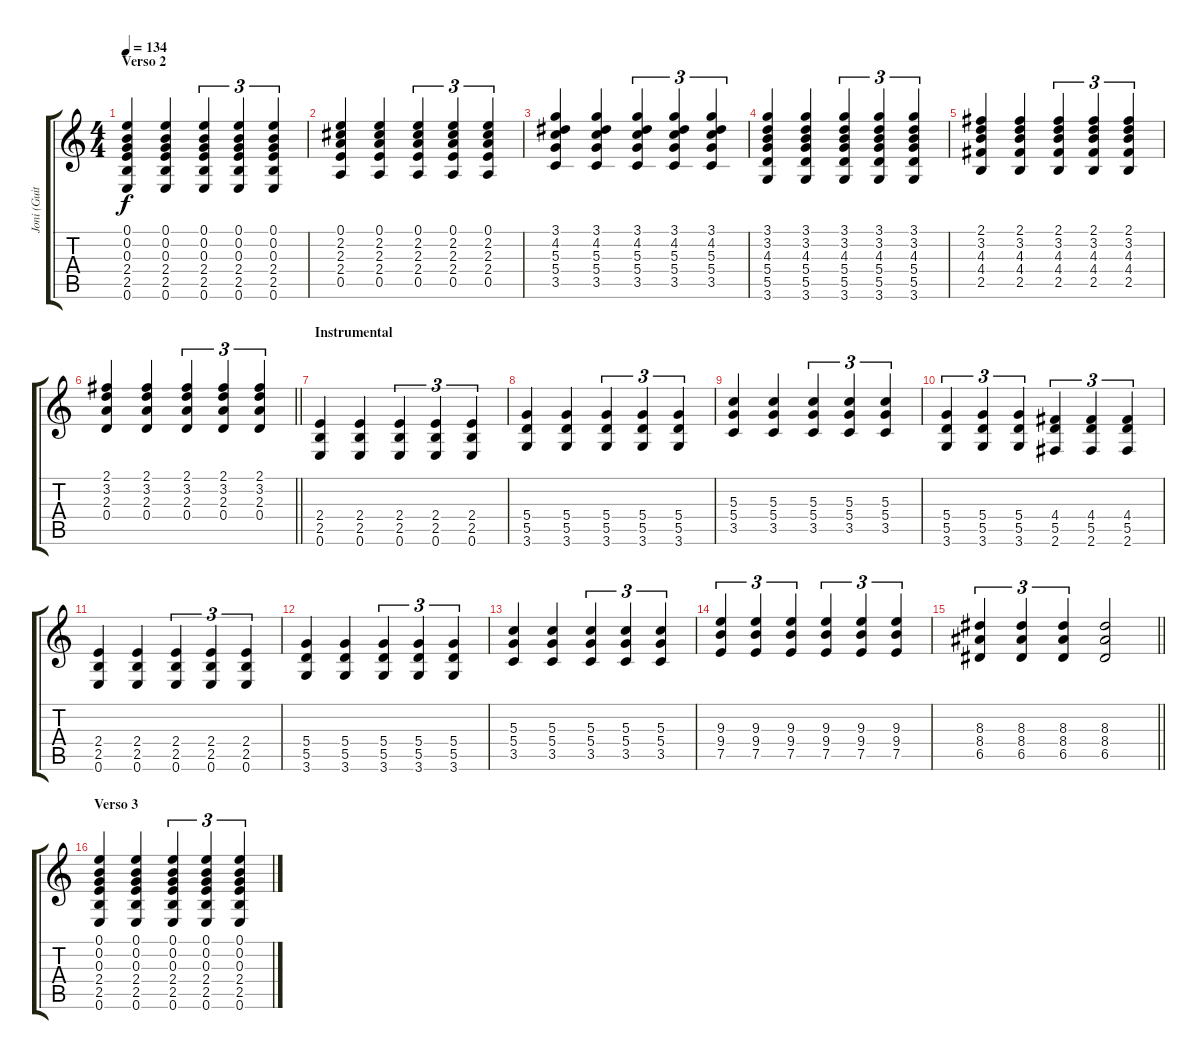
\track ("Joni (Guitarra)" "Joni (Guit") {instrument overdrivenguitar}
\staff {score tabs}
\tuning (E4 B3 G3 D3 A2 E2) {hide}
\ts (4 4)
\section ("" "Verso 2")
\tempo 134
\clef g2
\ks c
(0.1 0.2 0.3 2.4 2.5 0.6).4{dy f} (0.1 0.2 0.3 2.4 2.5 0.6).4 (0.1 0.2 0.3 2.4 2.5 0.6).4{tu (3 2)} (0.1 0.2 0.3 2.4 2.5 0.6).4{tu (3 2)} (0.1 0.2 0.3 2.4 2.5 0.6).4{tu (3 2)} |
(0.1 2.2 2.3 2.4 0.5).4 (0.1 2.2 2.3 2.4 0.5).4 (0.1 2.2 2.3 2.4 0.5).4{tu (3 2)} (0.1 2.2 2.3 2.4 0.5).4{tu (3 2)} (0.1 2.2 2.3 2.4 0.5).4{tu (3 2)} |
(3.1 4.2 5.3 5.4 3.5).4 (3.1 4.2 5.3 5.4 3.5).4 (3.1 4.2 5.3 5.4 3.5).4{tu (3 2)} (3.1 4.2 5.3 5.4 3.5).4{tu (3 2)} (3.1 4.2 5.3 5.4 3.5).4{tu (3 2)} |
(3.1 3.2 4.3 5.4 5.5 3.6).4 (3.1 3.2 4.3 5.4 5.5 3.6).4 (3.1 3.2 4.3 5.4 5.5 3.6).4{tu (3 2)} (3.1 3.2 4.3 5.4 5.5 3.6).4{tu (3 2)} (3.1 3.2 4.3 5.4 5.5 3.6).4{tu (3 2)} |
(2.1 3.2 4.3 4.4 2.5).4 (2.1 3.2 4.3 4.4 2.5).4 (2.1 3.2 4.3 4.4 2.5).4{tu (3 2)} (2.1 3.2 4.3 4.4 2.5).4{tu (3 2)} (2.1 3.2 4.3 4.4 2.5).4{tu (3 2)} |
\barLineRight lightlight
(2.1 3.2 2.3 0.4).4 (2.1 3.2 2.3 0.4).4 (2.1 3.2 2.3 0.4).4{tu (3 2)} (2.1 3.2 2.3 0.4).4{tu (3 2)} (2.1 3.2 2.3 0.4).4{tu (3 2)} |
\section ("" "Instrumental")
(2.4 2.5 0.6).4{instrument overdrivenguitar} (2.4 2.5 0.6).4 (2.4 2.5 0.6).4{tu (3 2)} (2.4 2.5 0.6).4{tu (3 2)} (2.4 2.5 0.6).4{tu (3 2)} |
(5.4 5.5 3.6).4 (5.4 5.5 3.6).4 (5.4 5.5 3.6).4{tu (3 2)} (5.4 5.5 3.6).4{tu (3 2)} (5.4 5.5 3.6).4{tu (3 2)} |
(5.3 5.4 3.5).4 (5.3 5.4 3.5).4 (5.3 5.4 3.5).4{tu (3 2)} (5.3 5.4 3.5).4{tu (3 2)} (5.3 5.4 3.5).4{tu (3 2)} |
(5.4 5.5 3.6).4{tu (3 2)} (5.4 5.5 3.6).4{tu (3 2)} (5.4 5.5 3.6).4{tu (3 2)} (4.4 5.5 2.6).4{tu (3 2)} (4.4 5.5 2.6).4{tu (3 2)} (4.4 5.5 2.6).4{tu (3 2)} |
(2.4 2.5 0.6).4 (2.4 2.5 0.6).4 (2.4 2.5 0.6).4{tu (3 2)} (2.4 2.5 0.6).4{tu (3 2)} (2.4 2.5 0.6).4{tu (3 2)} |
(5.4 5.5 3.6).4 (5.4 5.5 3.6).4 (5.4 5.5 3.6).4{tu (3 2)} (5.4 5.5 3.6).4{tu (3 2)} (5.4 5.5 3.6).4{tu (3 2)} |
(5.3 5.4 3.5).4 (5.3 5.4 3.5).4 (5.3 5.4 3.5).4{tu (3 2)} (5.3 5.4 3.5).4{tu (3 2)} (5.3 5.4 3.5).4{tu (3 2)} |
(9.3 9.4 7.5).4{tu (3 2)} (9.3 9.4 7.5).4{tu (3 2)} (9.3 9.4 7.5).4{tu (3 2)} (9.3 9.4 7.5).4{tu (3 2)} (9.3 9.4 7.5).4{tu (3 2)} (9.3 9.4 7.5).4{tu (3 2)} |
\barLineRight lightlight
(8.3 8.4 6.5).4{tu (3 2)} (8.3 8.4 6.5).4{tu (3 2)} (8.3 8.4 6.5).4{tu (3 2)} (8.3 8.4 6.5).2 |
\section ("" "Verso 3")
(0.1 0.2 0.3 2.4 2.5 0.6).4{instrument acousticguitarsteel} (0.1 0.2 0.3 2.4 2.5 0.6).4 (0.1 0.2 0.3 2.4 2.5 0.6).4{tu (3 2)} (0.1 0.2 0.3 2.4 2.5 0.6).4{tu (3 2)} (0.1 0.2 0.3 2.4 2.5 0.6).4{tu (3 2)}
